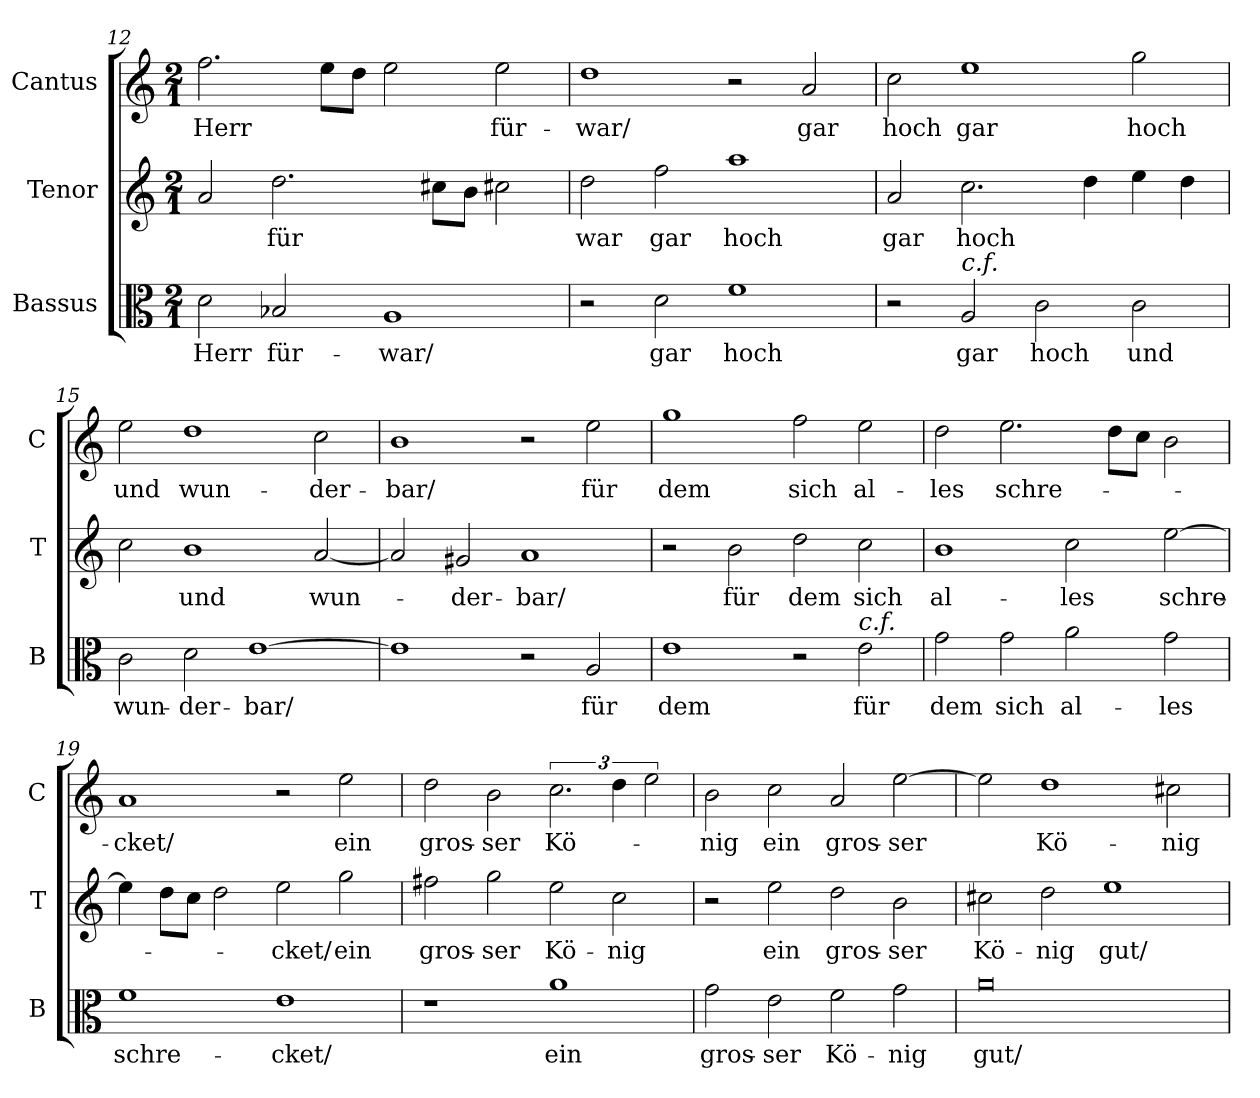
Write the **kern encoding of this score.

**kern	**text	**kern	**text	**kern	**text
*part3	*part3	*part2	*part2	*part1	*part1
*staff3	*staff3	*staff2	*staff2	*staff1	*staff1
*I"Bassus	*	*I"Tenor	*	*I"Cantus	*
*I'B	*	*I'T	*	*I'C	*
*clefC3	*	*clefG2	*	*clefG2	*
*k[]	*	*k[]	*	*k[]	*
*D:dor	*	*D:dor	*	*D:dor	*
*M2/1	*	*M2/1	*	*M2/1	*
=12	=12	=12	=12	=12	=12
2d	Herr	2a	.	2.ff	Herr
2B-X	für-	2.dd	für	.	.
.	.	.	.	8ee\L	.
.	.	.	.	8dd\J	.
1A	-war/	.	.	2ee	.
.	.	8cc#X\L	.	.	.
.	.	8b\J	.	.	.
.	.	2cc#X	.	2ee	für-
=13	=13	=13	=13	=13	=13
2r	.	2dd	war	1dd	-war/
2d	gar	2ff	gar	.	.
1f	hoch	1aa	hoch	2r	.
.	.	.	.	2a	gar
=14	=14	=14	=14	=14	=14
2r	.	2a	gar	2cc	hoch
!LO:TX:a:i:t=c.f.	!	!	!	!	!
2A	gar	2.cc	hoch	1ee	gar
2c	hoch	.	.	.	.
.	.	4dd	.	.	.
2c	und	4ee	.	2gg	hoch
.	.	4dd	.	.	.
=15	=15	=15	=15	=15	=15
2c	wun-	2cc	.	2ee	und
2d	-der-	1b	und	1dd	wun-
[1e	-bar/	.	.	.	.
.	.	[2a	wun-	2cc	-der-
=16	=16	=16	=16	=16	=16
1e]	.	2a]	.	1b	-bar/
.	.	2g#X	-der-	.	.
2r	.	1a	-bar/	2r	.
2A	für	.	.	2ee	für
=17	=17	=17	=17	=17	=17
1e	dem	2r	.	1gg	dem
.	.	2b	für	.	.
2r	.	2dd	dem	2ff	sich
!LO:TX:a:i:t=c.f.	!	!	!	!	!
2e	für	2cc	sich	2ee	al-
=18	=18	=18	=18	=18	=18
2g	dem	1b	al-	2dd	-les
2g	sich	.	.	2.ee	schre-
2a	al-	2cc	-les	.	.
.	.	.	.	8dd\L	.
.	.	.	.	8cc\J	.
2g	-les	[2ee	schre-	2b	.
=19	=19	=19	=19	=19	=19
1f	schre-	4ee]	.	1a	-cket/
.	.	8dd\L	.	.	.
.	.	8cc\J	.	.	.
.	.	2dd	.	.	.
1e	-cket/	2ee	-cket/	2r	.
.	.	2gg	ein	2ee	ein
=20	=20	=20	=20	=20	=20
1r	.	2ff#X	gros-	2dd	gros-
.	.	2gg	-ser	2b	-ser
1a	ein	2ee	Kö-	3.cc	Kö-
.	.	2cc	-nig	6dd	.
.	.	.	.	3ee	.
=21	=21	=21	=21	=21	=21
2g	gros-	2r	.	2b	-nig
!	!	!	!LO:LY:i	!	!
2e	-ser	2ee	ein	2cc	ein
!	!	!	!LO:LY:i	!	!
2f	Kö-	2dd	gros-	2a	gros-
!	!	!	!LO:LY:i	!	!
2g	-nig	2b	-ser	[2ee	-ser
=22	=22	=22	=22	=22	=22
!	!	!	!LO:LY:i	!	!
0a	gut/	2cc#X	Kö-	2ee]	.
!	!	!	!LO:LY:i	!	!
.	.	2dd	-nig	1dd	Kö-
.	.	1ee	gut/	.	.
.	.	.	.	2cc#X	-nig
=	=	=	=	=	=
*-	*-	*-	*-	*-	*-
